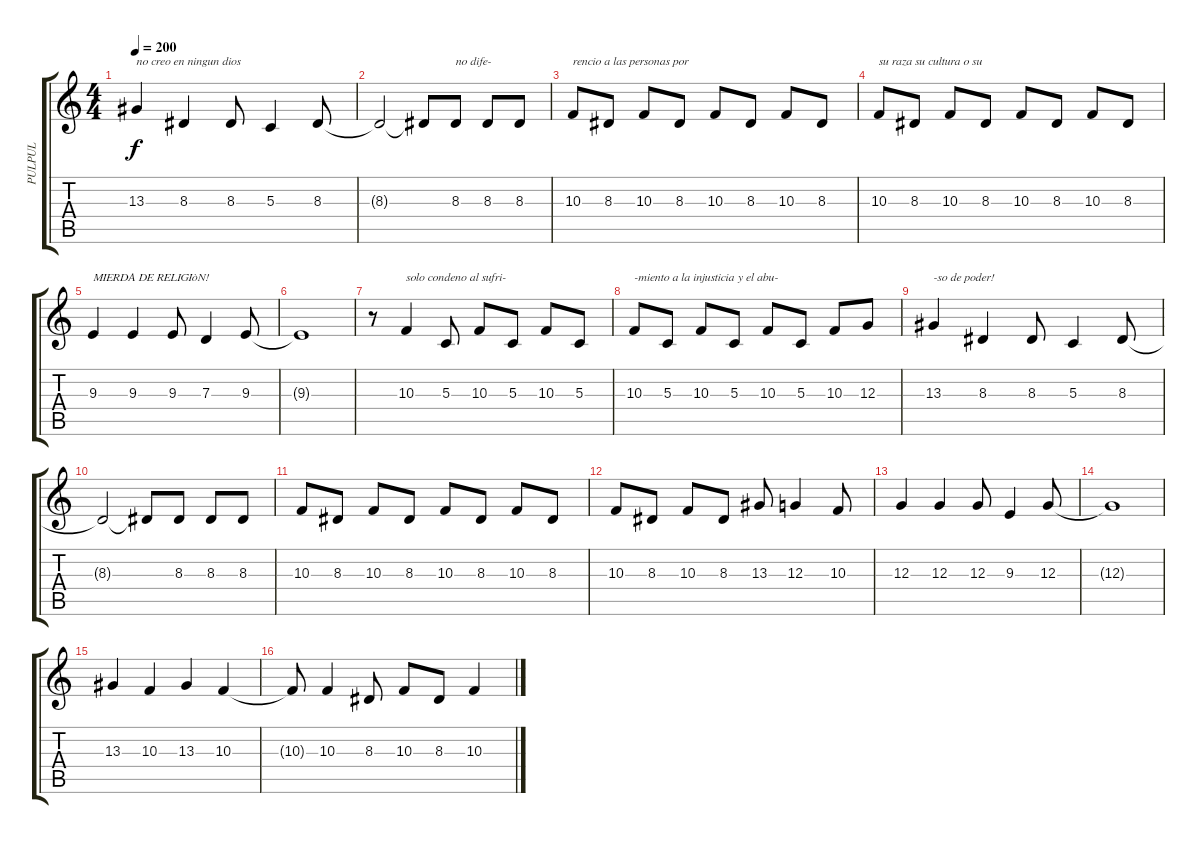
\track ("PULPUL" "PULPUL") {instrument cello}
\staff {score tabs}
\tuning (E4 B3 G3 D3 A2 E2) {hide}
\ts (4 4)
\tempo 200
\clef g2
\ks c
13.3.4{txt "no creo en ningun dios" dy f} 8.3.4 8.3.8 5.3.4 8.3.8 |
8.3{t}.2 8.3{t}.8 8.3.8{txt "no dife-"} 8.3.8 8.3.8 |
10.3.8{txt "rencio a las personas por"} 8.3.8 10.3.8 8.3.8 10.3.8 8.3.8 10.3.8 8.3.8 |
10.3.8{txt "su raza su cultura o su"} 8.3.8 10.3.8 8.3.8 10.3.8 8.3.8 10.3.8 8.3.8 |
9.3.4{txt "MIERDA DE RELIGIòN!"} 9.3.4 9.3.8 7.3.4 9.3.8 |
9.3{t}.1 |
r.8 10.3.4{txt "solo condeno al sufri-"} 5.3.8 10.3.8 5.3.8 10.3.8 5.3.8 |
10.3.8{txt "-miento a la injusticia y el abu-"} 5.3.8 10.3.8 5.3.8 10.3.8 5.3.8 10.3.8 12.3.8 |
13.3.4{txt "-so de poder!"} 8.3.4 8.3.8 5.3.4 8.3.8 |
8.3{t}.2 8.3{t}.8 8.3.8 8.3.8 8.3.8 |
10.3.8 8.3.8 10.3.8 8.3.8 10.3.8 8.3.8 10.3.8 8.3.8 |
10.3.8 8.3.8 10.3.8 8.3.8 13.3.8 12.3.4 10.3.8 |
12.3.4 12.3.4 12.3.8 9.3.4 12.3.8 |
12.3{t}.1 |
13.3.4 10.3.4 13.3.4 10.3.4 |
10.3{t}.8 10.3.4 8.3.8 10.3.8 8.3.8 10.3.4
